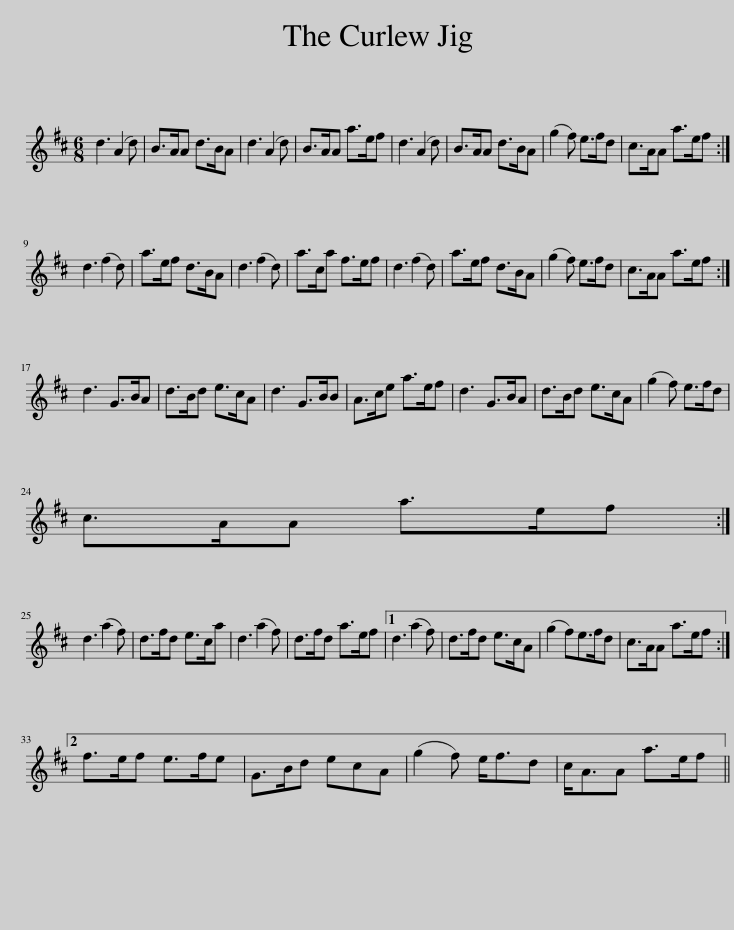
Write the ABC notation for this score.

X:1
L:1/8
M:6/8
I:linebreak $
K:D
V:1 treble
V:1
 d3 (A2 d) | B>AA d>BA | d3 (A2 d) | B>AA a>ef | d3 (A2 d) | %5
 B>AA d>BA | (g2 f) e>fd | c>AA a>ef :|$ d3 (f2 d) | a>ef d>BA | %10
 d3 (f2 d) | a>ca f>ef | d3 (f2 d) | a>ef d>BA | (g2 f) e>fd | %15
 c>AA a>ef :|$ d3 G>BA | d>Bd e>cA | d3 G>BB | A>ce a>ef | %20
 d3 G>BA | d>Bd e>cA | (g2 f) e>fd |$ c>AA a>ef :|$ d3 (a2 f) | %25
 d>fd e>ca | d3 (a2 f) | d>fd a>ef |1 d3 (a2 f) | d>fd e>cA | %30
 (g2 f)e>fd | c>AA a>ef :|2$ f>ef e>fe | G>Bd ecA | (g2 f) e<fd | %35
 c<AA a>ef || %36
